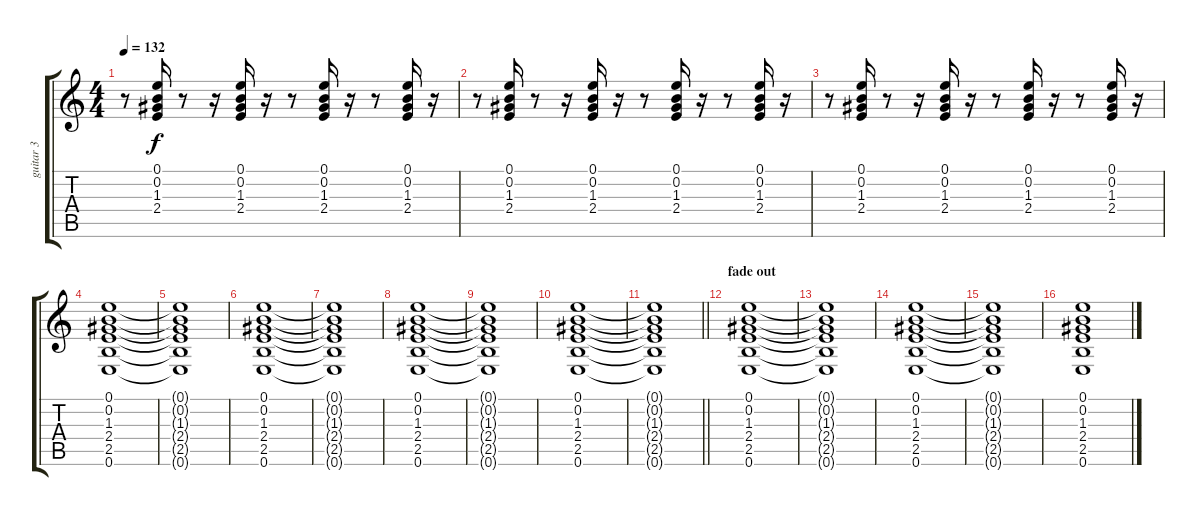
\track ("guitar 3" "guitar 3") {instrument electricguitarjazz}
\staff {score tabs}
\tuning (E4 B3 G3 D3 A2 E2) {hide}
\ts (4 4)
\tempo 132
\clef g2
\ks c
r.8{dy f} (0.1 0.2 1.3 2.4).16 r.8 r.16 (0.1 0.2 1.3 2.4).16 r.16 r.8 (0.1 0.2 1.3 2.4).16 r.16 r.8 (0.1 0.2 1.3 2.4).16 r.16 |
r.8 (0.1 0.2 1.3 2.4).16 r.8 r.16 (0.1 0.2 1.3 2.4).16 r.16 r.8 (0.1 0.2 1.3 2.4).16 r.16 r.8 (0.1 0.2 1.3 2.4).16 r.16 |
r.8 (0.1 0.2 1.3 2.4).16 r.8 r.16 (0.1 0.2 1.3 2.4).16 r.16 r.8 (0.1 0.2 1.3 2.4).16 r.16 r.8 (0.1 0.2 1.3 2.4).16 r.16 |
(0.1 0.2 1.3 2.4 2.5 0.6).1{volume 10 balance 2 instrument electricguitarjazz} |
(0.1{t} 0.2{t} 1.3{t} 2.4{t} 2.5{t} 0.6{t}).1 |
(0.1 0.2 1.3 2.4 2.5 0.6).1 |
(0.1{t} 0.2{t} 1.3{t} 2.4{t} 2.5{t} 0.6{t}).1 |
(0.1 0.2 1.3 2.4 2.5 0.6).1 |
(0.1{t} 0.2{t} 1.3{t} 2.4{t} 2.5{t} 0.6{t}).1 |
(0.1 0.2 1.3 2.4 2.5 0.6).1 |
\barLineRight lightlight
(0.1{t} 0.2{t} 1.3{t} 2.4{t} 2.5{t} 0.6{t}).1 |
\section ("" "fade out")
(0.1 0.2 1.3 2.4 2.5 0.6).1 |
(0.1{t} 0.2{t} 1.3{t} 2.4{t} 2.5{t} 0.6{t}).1 |
(0.1 0.2 1.3 2.4 2.5 0.6).1 |
(0.1{t} 0.2{t} 1.3{t} 2.4{t} 2.5{t} 0.6{t}).1 |
(0.1 0.2 1.3 2.4 2.5 0.6).1
